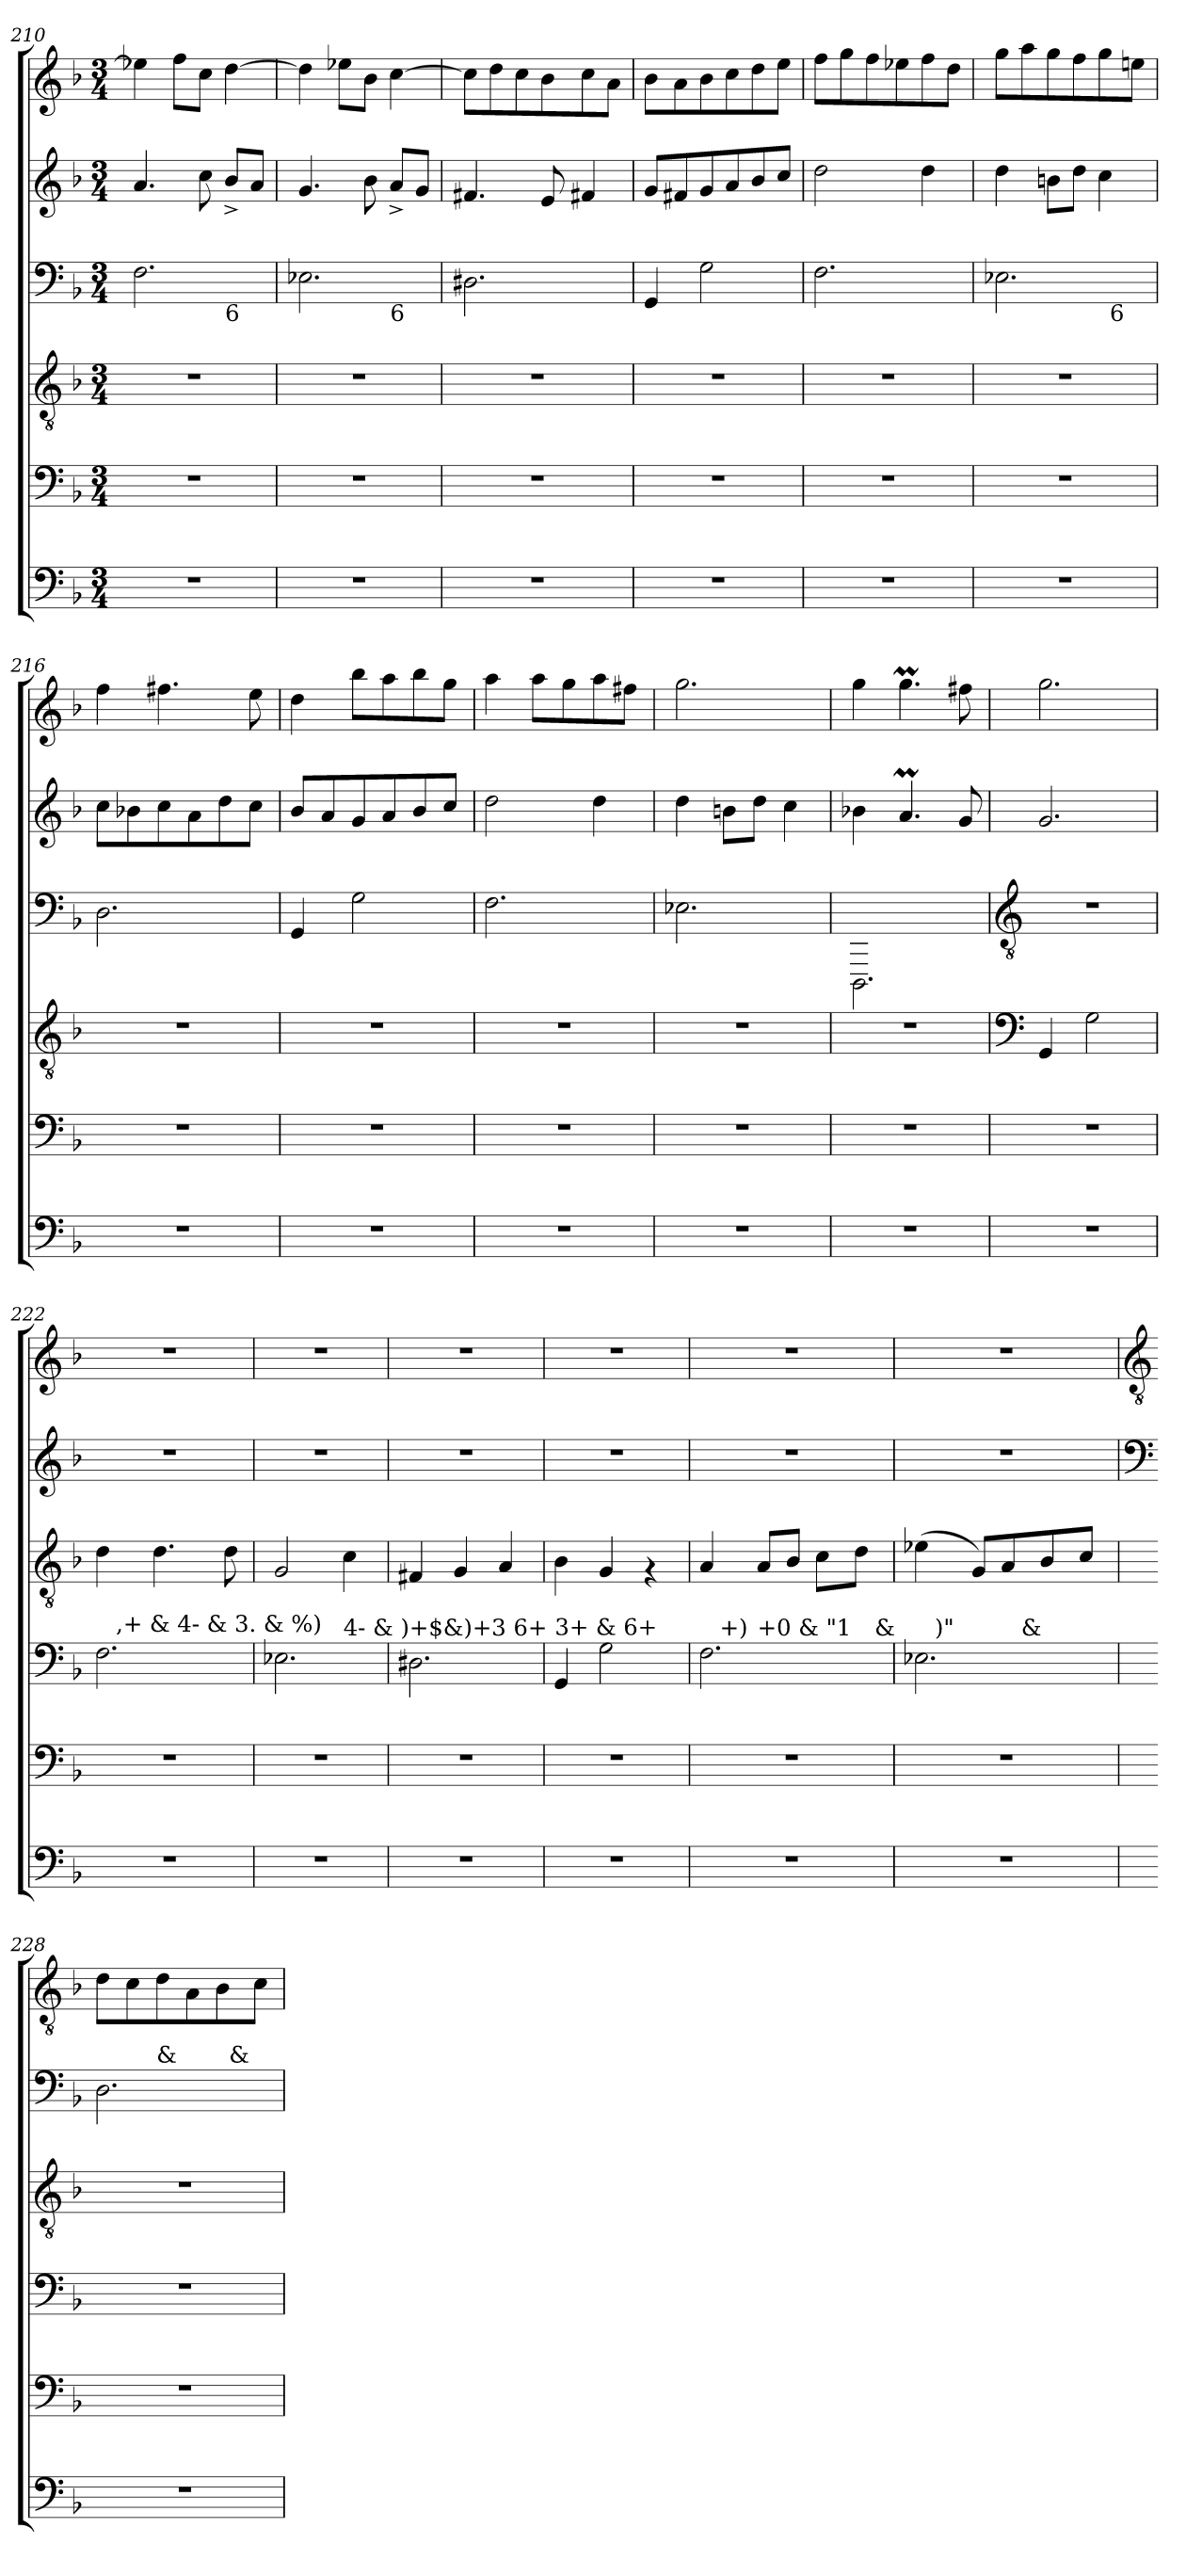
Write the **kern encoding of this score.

**kern	**kern	**kern	**kern	**kern	**kern
*part6	*part5	*part4	*part3	*part2	*part1
*staff6	*staff5	*staff4	*staff3	*staff2	*staff1
*clefF4	*clefF4	*clefGv2	*clefF4	*clefG2	*clefG2
*k[b-]	*k[b-]	*k[b-]	*k[b-]	*k[b-]	*k[b-]
*F:	*F:	*F:	*F:	*F:	*F:
*M3/4	*M3/4	*M3/4	*M3/4	*M3/4	*M3/4
=210	=210	=210	=210	=210	=210
*	*	*	*^	*	*
2.r	2.r	2.r	2.F\	2ryy	4.a/	4ee-X\]
.	.	.	.	.	.	8ff\L
.	.	.	.	.	8cc\	8cc\J
!	!	!	!	!LO:TX:b:t=6	!	!
.	.	.	.	4ryy	8b-^</L	[>4dd\
.	.	.	.	.	8a/J	.
=211	=211	=211	=211	=211	=211	=211
2.r	2.r	2.r	2.E-X\	2ryy	4.g/	4dd\]
.	.	.	.	.	.	8ee-X\L
.	.	.	.	.	8b-\	8b-\J
!	!	!	!	!LO:TX:b:t=6	!	!
.	.	.	.	4ryy	8a^</L	[<4cc\
.	.	.	.	.	8g/J	.
!!LO:LB:g=z
=212	=212	=212	=212	=212	=212	=212
!	!	!	!LO:TX:b:t=single #	!	!	!
*	*	*	*v	*v	*	*
2.r	2.r	2.r	2.D#\	4.f#X/	8cc\L]
.	.	.	.	.	8dd\
.	.	.	.	.	8cc\
.	.	.	.	8e/	8b-\
.	.	.	.	4f#X/	8cc\
.	.	.	.	.	8a\J
=213	=213	=213	=213	=213	=213
2.r	2.r	2.r	4GG/	8g/L	8b-\L
.	.	.	.	8f#X/	8a\
.	.	.	2G\	8g/	8b-\
.	.	.	.	8a/	8cc\
.	.	.	.	8b-/	8dd\
.	.	.	.	8cc/J	8ee\J
=214	=214	=214	=214	=214	=214
2.r	2.r	2.r	2.F\	2dd\	8ff\L
.	.	.	.	.	8gg\
.	.	.	.	.	8ff\
.	.	.	.	.	8ee-X\
.	.	.	.	4dd\	8ff\
.	.	.	.	.	8dd\J
=215	=215	=215	=215	=215	=215
*	*	*	*^	*	*
2.r	2.r	2.r	2.E-X\	2ryy	4dd\	8gg\L
.	.	.	.	.	.	8aa\
.	.	.	.	.	8bn\L	8gg\
.	.	.	.	.	8dd\J	8ff\
.	.	.	.	32ryy	4cc\	8gg\
!	!	!	!	!LO:TX:b:t=6	!	!
.	.	.	.	8..ryy	.	.
.	.	.	.	.	.	8een\J
!!LO:PB:g=z
=216	=216	=216	=216	=216	=216	=216
!	!	!	!LO:TX:b:t=single n	!	!	!
*	*	*	*v	*v	*	*
2.r	2.r	2.r	2.D\	8cc\L	4ff\
.	.	.	.	8b-X\	.
.	.	.	.	8cc\	4.ff#X\
.	.	.	.	8a\	.
.	.	.	.	8dd\	.
.	.	.	.	8cc\J	8ee\
=217	=217	=217	=217	=217	=217
2.r	2.r	2.r	4GG/	8b-/L	4dd\
.	.	.	.	8a/	.
.	.	.	2G\	8g/	8bb-\L
.	.	.	.	8a/	8aa\
.	.	.	.	8b-/	8bb-\
.	.	.	.	8cc/J	8gg\J
=218	=218	=218	=218	=218	=218
2.r	2.r	2.r	2.F\	2dd\	4aa\
.	.	.	.	.	8aa\L
.	.	.	.	.	8gg\
.	.	.	.	4dd\	8aa\
.	.	.	.	.	8ff#X\J
=219	=219	=219	=219	=219	=219
2.r	2.r	2.r	2.E-X\	4dd\	2.gg\
.	.	.	.	8bn\L	.
.	.	.	.	8dd\J	.
.	.	.	.	4cc\	.
=220	=220	=220	=220	=220	=220
*	*	*	*15ma	*	*
2.r	2.r	2.r	2.D\	4b-X\	4gg\
.	.	.	.	4.am/	4.ggM\
.	.	.	.	8g/	8ff#X\
=221	=221	=221	=221	=221	=221
*	*	*clefF4	*clefGv2	*	*
2.r	2.r	4GG/	2.r	2.g/	2.gg\
.	.	2G\	.	.	.
=222	=222	=222	=222	=222	=222
*	*	*	*X15ma	*	*
*	*	*^	*	*	*
2.r	2.r	2.F\	16ryy	4d\	2.r	2.r
!	!	!	!LO:TX:a:t=,+ & 4- & 3. & %)	!	!	!
.	.	.	2ryy	.	.	.
.	.	.	.	4.d\	.	.
.	.	.	8.ryy	.	.	.
.	.	.	.	8d\	.	.
=223	=223	=223	=223	=223	=223	=223
2.r	2.r	2.E-X\	2ryy	2G/	2.r	2.r
!	!	!	!LO:TX:a:t=4- & )+$&)+3 6+	!	!	!
.	.	.	4ryy	4c\	.	.
=224	=224	=224	=224	=224	=224	=224
!	!	!LO:TX:b:t=single #	!	!	!	!
*	*	*v	*v	*	*	*
2.r	2.r	2.D#\	4F#X/	2.r	2.r
.	.	.	4G/	.	.
.	.	.	4A/	.	.
=225	=225	=225	=225	=225	=225
!	!	!LO:TX:a:t=3+ & 6+	!	!	!
2.r	2.r	4GG/	4B-\	2.r	2.r
.	.	2G\	4G/	.	.
.	.	.	4rF	.	.
=226	=226	=226	=226	=226	=226
*	*	*^	*	*	*
*	*	*	*^	*	*	*
*	*	*	*	*^	*	*	*
2.r	2.r	2.F\	16ryy	4ryy	2ryy	4A/	2.r	2.r
!	!	!	!LO:TX:a:t=+)	!	!	!	!	!
.	.	.	2ryy	.	.	.	.	.
!	!	!	!	!LO:TX:a:t=+0 & "1	!	!	!	!
.	.	.	.	2ryy	.	8A/L	.	.
.	.	.	.	.	.	8B-/J	.	.
.	.	.	.	.	8.ryy	8c\L	.	.
.	.	.	8.ryy	.	.	.	.	.
.	.	.	.	.	.	8d\J	.	.
!	!	!	!	!	!LO:TX:a:t=&	!	!	!
.	.	.	.	.	16ryy	.	.	.
*	*	*	*	*v	*v	*	*	*
=227	=227	=227	=227	=227	=227	=227	=227
2.r	2.r	2.E-X\	16ryy	4..ryy	(>4e-X\	2.r	2.r
!	!	!	!LO:TX:a:t=)"	!	!	!	!
.	.	.	2ryy	.	.	.	.
.	.	.	.	.	8G/L)	.	.
.	.	.	.	.	8A/	.	.
!	!	!	!	!LO:TX:a:t=&	!	!	!
.	.	.	.	4ryy	.	.	.
.	.	.	.	.	8B-/	.	.
.	.	.	8.ryy	.	.	.	.
.	.	.	.	.	8c/J	.	.
.	.	.	.	16ryy	.	.	.
*	*	*v	*v	*v	*	*	*
!!LO:LB:g=z
=228	=228	=228	=228	=228	=228
*	*	*	*	*clefF4	*clefGv2
*	*	*	*	*^	*
*	*	*	*	*	*^	*
2.r	2.r	2.r	2.r	2.D\	4ryy	2ryy	8d\L
.	.	.	.	.	.	.	8c\
!	!	!	!	!	!LO:TX:a:t=&	!	!
.	.	.	.	.	2ryy	.	8d\
.	.	.	.	.	.	.	8A\
.	.	.	.	.	.	32ryy	8B-\
!	!	!	!	!	!	!LO:TX:a:t=&	!
.	.	.	.	.	.	8..ryy	.
.	.	.	.	.	.	.	8c\J
*	*	*	*	*v	*v	*v	*
=	=	=	=	=	=
*-	*-	*-	*-	*-	*-
